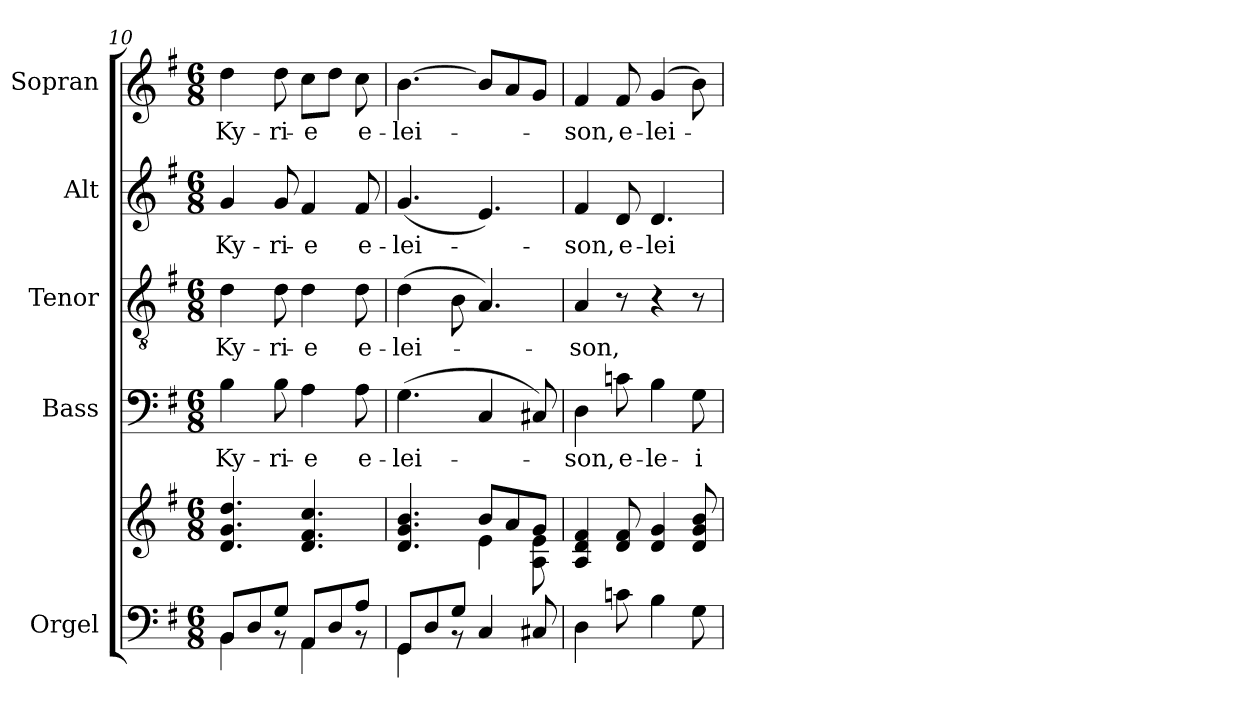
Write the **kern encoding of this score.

**kern	**kern	**kern	**text	**kern	**text	**kern	**text	**kern	**text
*part5	*part5	*part4	*part4	*part3	*part3	*part2	*part2	*part1	*part1
*staff6	*staff5	*staff4	*staff4	*staff3	*staff3	*staff2	*staff2	*staff1	*staff1
*I"Orgel	*	*I"Bass	*	*I"Tenor	*	*I"Alt	*	*I"Sopran	*
*I'Org.	*	*I'B.	*	*I'T.	*	*I'A.	*	*I'S.	*
!!LO:PB:g=z
*clefF4	*clefG2	*clefF4	*	*clefGv2	*	*clefG2	*	*clefG2	*
*k[f#]	*k[f#]	*k[f#]	*	*k[f#]	*	*k[f#]	*	*k[f#]	*
*G:	*G:	*G:	*	*G:	*	*G:	*	*G:	*
*M6/8	*M6/8	*M6/8	*	*M6/8	*	*M6/8	*	*M6/8	*
=10	=10	=10	=10	=10	=10	=10	=10	=10	=10
*^	*	*	*	*	*	*	*	*	*
!	!	!	!	!LO:LY:b	!	!LO:LY:b	!	!LO:LY:b	!	!LO:LY:b
8BB/L	4BB\	4.d/ 4.g/ 4.dd/	4B\	Ky-	4d\	Ky-	4g/	Ky-	4dd\	Ky-
8D/	.	.	.	.	.	.	.	.	.	.
!	!	!	!	!LO:LY:b	!	!LO:LY:b	!	!LO:LY:b	!	!LO:LY:b
8G/J	8rBB	.	8B\	-ri-	8d\	-ri-	8g/	-ri-	8dd\	-ri-
!	!	!	!	!LO:LY:b	!	!LO:LY:b	!	!LO:LY:b	!	!LO:LY:b
8AA/L	4AA\	4.d/ 4.f#/ 4.cc/	4A\	-e	4d\	-e	4f#/	-e	8cc\L	-e
8D/	.	.	.	.	.	.	.	.	8dd\J	.
!	!	!	!	!LO:LY:b	!	!LO:LY:b	!	!LO:LY:b	!	!LO:LY:b
8A/J	8rBB	.	8A\	e-	8d\	e-	8f#/	e-	8cc\	e-
=11	=11	=11	=11	=11	=11	=11	=11	=11	=11	=11
*	*	*^	*	*	*	*	*	*	*	*
!	!	!	!	!	!LO:LY:b	!	!LO:LY:b	!	!LO:LY:b	!	!LO:LY:b
8GG/L	4GG\	4.d/ 4.g/ 4.b/	4.ryy	(>4.G\	-lei-	(>4d\	-lei-	(<4.g/	-lei-	[4.b\	-lei-
8D/	.	.	.	.	.	.	.	.	.	.	.
8G/J	8rBB	.	.	.	.	8B\	.	.	.	.	.
4C/	4.ryy	8b/L	4e\	4C/	.	4.A/)	.	4.e/)	.	8b/L]	.
.	.	8a/	.	.	.	.	.	.	.	8a/	.
8C#X/	.	8g/J	8A\ 8e\	8C#X/)	.	.	.	.	.	8g/J	.
*v	*v	*	*	*	*	*	*	*	*	*	*
=12	=12	=12	=12	=12	=12	=12	=12	=12	=12	=12
!	!	!	!	!LO:LY:b	!	!LO:LY:b	!	!LO:LY:b	!	!LO:LY:b
*	*v	*v	*	*	*	*	*	*	*	*
4D\	4A/ 4d/ 4f#/	4D\	-son,	4A/	-son,	4f#/	-son,	4f#/	-son,
!	!	!	!LO:LY:b	!	!	!	!LO:LY:b	!	!LO:LY:b
8cn\	8d/ 8f#/	8cn\	e-	8r	.	8d/	e-	8f#/	e-
!	!	!	!LO:LY:b	!	!	!	!LO:LY:b	!	!LO:LY:b
4B\	4d/ 4g/	4B\	-le-	4r	.	4.d/	-lei-	(4g/	-lei-
!	!	!	!LO:LY:b	!	!	!	!	!	!
8G\	8d/ 8g/ 8b/	8G\	-i-	8r	.	.	.	8b\)	.
=	=	=	=	=	=	=	=	=	=
*-	*-	*-	*-	*-	*-	*-	*-	*-	*-
